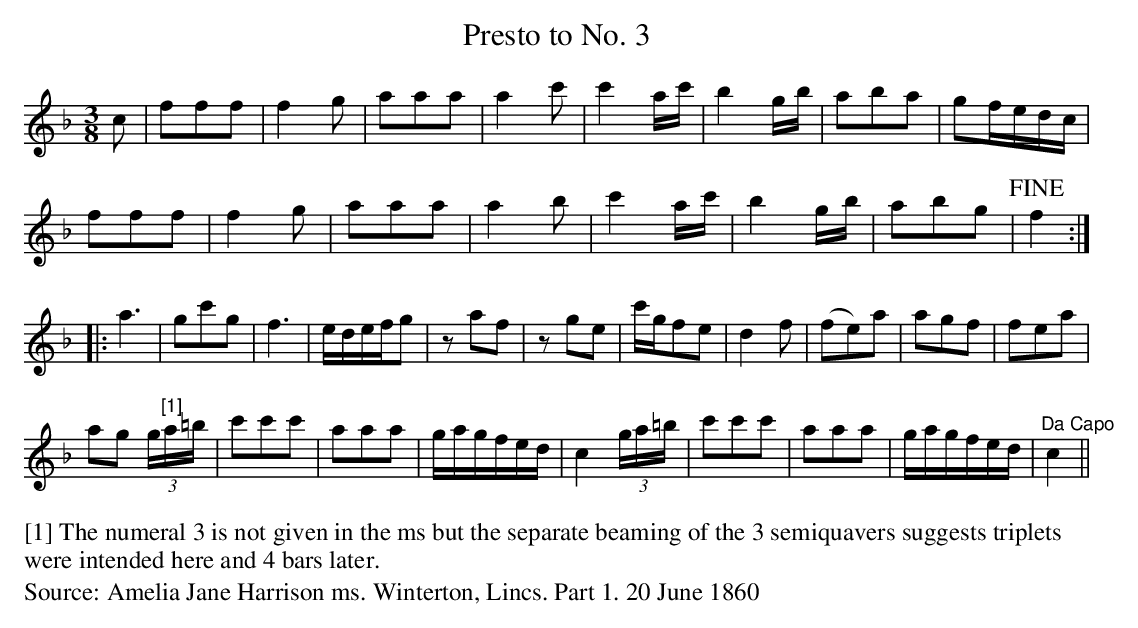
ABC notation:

X:1
T:Presto to No. 3
M:3/8
L:1/8
K:F
c|fff|f2g|aaa|a2c'|c'2a/c'/|b2g/b/|aba|gf/e/d/c/|
fff|f2g|aaa|a2b|c'2a/c'/|b2g/b/|abg|!fine!f2::
a3|gc'g|f3|e/d/e/f/g|zaf|zge|c'/g/fe|d2f|(fe)a|agf|fea|
ag (3g/"^[1]"a/=b/|c'c'c'|aaa|g/a/g/f/e/d/|c2 (3g/a/=b/|c'c'c'|\
aaa| g/a/g/f/e/d/|"^Da Capo"c2||
